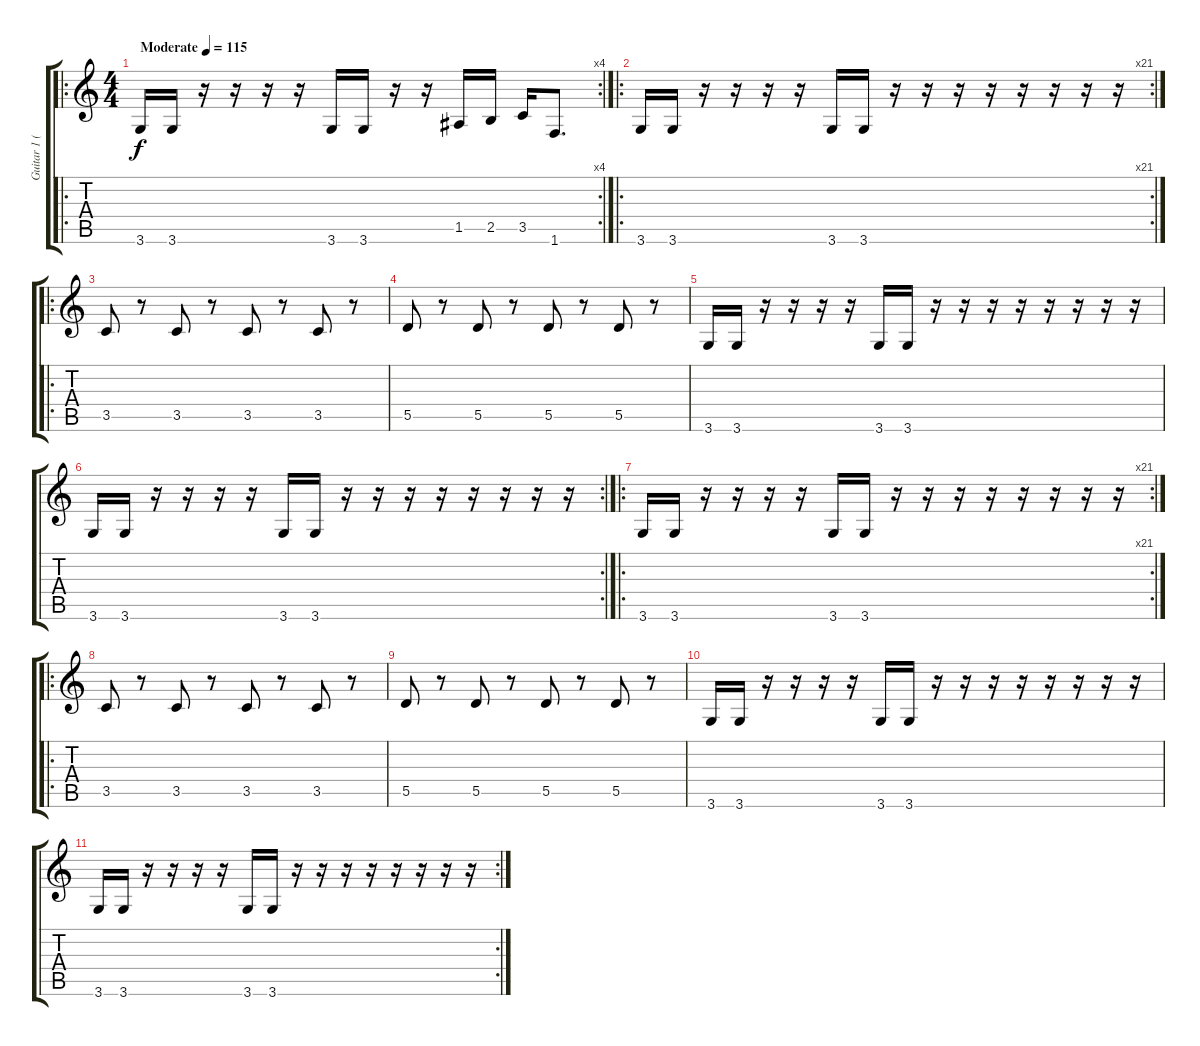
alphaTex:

\track ("Guitar 1 (Bass)" "Guitar 1 (") {instrument acousticguitarsteel}
\staff {score tabs}
\tuning (E4 B3 G3 D3 A2 E2) {hide}
\ro
\rc 4
\ts (4 4)
\tempo (115 "Moderate")
\clef g2
\ks c
3.6.16{dy f instrument acousticguitarsteel} 3.6.16 r.16 r.16 r.16 r.16 3.6.16 3.6.16 r.16 r.16 1.5.16 2.5.16 3.5.16 1.6.8{d} |
\ro
\rc 21
3.6.16 3.6.16 r.16 r.16 r.16 r.16 3.6.16 3.6.16 r.16 r.16 r.16 r.16 r.16 r.16 r.16 r.16 |
\ro
3.5.8 r.8 3.5.8 r.8 3.5.8 r.8 3.5.8 r.8 |
5.5.8 r.8 5.5.8 r.8 5.5.8 r.8 5.5.8 r.8 |
3.6.16 3.6.16 r.16 r.16 r.16 r.16 3.6.16 3.6.16 r.16 r.16 r.16 r.16 r.16 r.16 r.16 r.16 |
\rc 2
3.6.16 3.6.16 r.16 r.16 r.16 r.16 3.6.16 3.6.16 r.16 r.16 r.16 r.16 r.16 r.16 r.16 r.16 |
\ro
\rc 21
3.6.16 3.6.16 r.16 r.16 r.16 r.16 3.6.16 3.6.16 r.16 r.16 r.16 r.16 r.16 r.16 r.16 r.16 |
\ro
3.5.8 r.8 3.5.8 r.8 3.5.8 r.8 3.5.8 r.8 |
5.5.8 r.8 5.5.8 r.8 5.5.8 r.8 5.5.8 r.8 |
3.6.16 3.6.16 r.16 r.16 r.16 r.16 3.6.16 3.6.16 r.16 r.16 r.16 r.16 r.16 r.16 r.16 r.16 |
\rc 2
3.6.16 3.6.16 r.16 r.16 r.16 r.16 3.6.16 3.6.16 r.16 r.16 r.16 r.16 r.16 r.16 r.16 r.16
